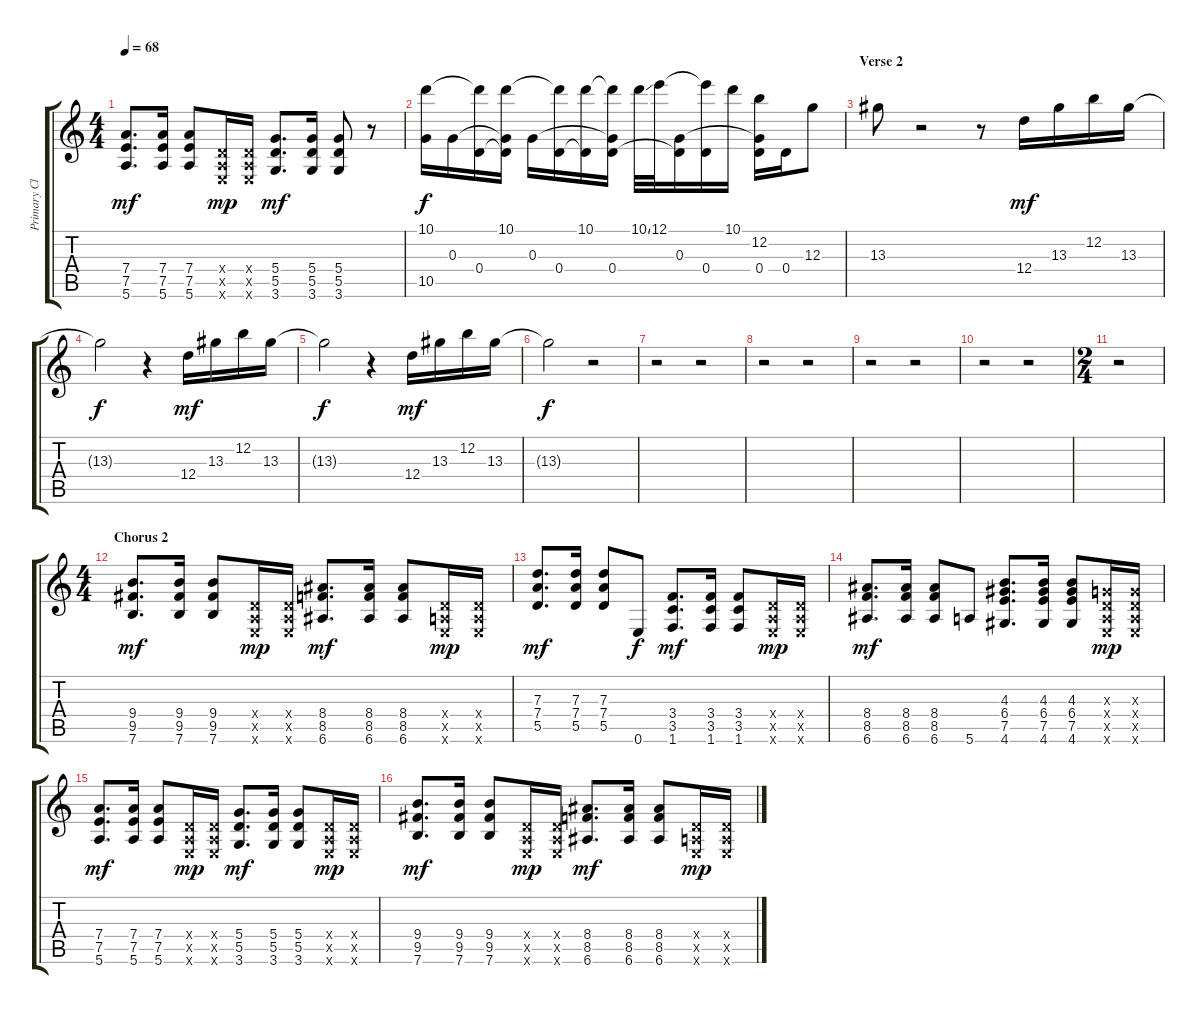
\track ("Primary Clean Rhythm part" "Primary Cl") {instrument acousticguitarsteel}
\staff {score tabs}
\tuning (E4 B3 G3 D3 A2 E2) {hide}
\ts (4 4)
\tempo 68
\clef g2
\ks c
(7.4 7.5 5.6).8{d dy mf} (7.4 7.5 5.6).16 (7.4 7.5 5.6).8 (0.4{x} 0.5{x} 0.6{x}).16{dy mp} (0.4{x} 0.5{x} 0.6{x}).16 (5.4 5.5 3.6).8{d dy mf} (5.4 5.5 3.6).16 (5.4 5.5 3.6).8 r.8 |
(10.1 10.5).16{dy f} 0.3.16 (10.1{t} 0.4).16 (10.1 0.3{t} 0.4{t}).16 0.3.16 (10.1{t} 0.4).16 (10.1 0.4{t}).16 (10.1{t} 0.3{t} 0.4).16 10.1{ss}.32 12.1.32 (0.3 0.4{t}).16 (12.1{t} 0.4).16 10.1.16 (12.2 0.3{t} 0.4).16 0.4.16 12.3.8 |
\section ("" "Verse 2")
13.3.8 r.2 r.8 12.4.16{dy mf} 13.3.16 12.2.16 13.3.16 |
13.3{t}.2{dy f} r.4 12.4.16{dy mf} 13.3.16 12.2.16 13.3.16 |
13.3{t}.2{dy f} r.4 12.4.16{dy mf} 13.3.16 12.2.16 13.3.16 |
13.3{t}.2{dy f} r.2 |
r.2 r.2 |
r.2 r.2 |
r.2 r.2 |
r.2 r.2 |
\ts (2 4)
r.2 |
\ts (4 4)
\section ("" "Chorus 2")
(9.4 9.5 7.6).8{d dy mf} (9.4 9.5 7.6).16 (9.4 9.5 7.6).8 (0.4{x} 0.5{x} 0.6{x}).16{dy mp} (0.4{x} 0.5{x} 0.6{x}).16 (8.4 8.5 6.6).8{d dy mf} (8.4 8.5 6.6).16 (8.4 8.5 6.6).8 (0.4{x} 0.5{x} 0.6{x}).16{dy mp} (0.4{x} 0.5{x} 0.6{x}).16 |
(7.3 7.4 5.5).8{d dy mf} (7.3 7.4 5.5).16 (7.3 7.4 5.5).8 0.6.8{dy f} (3.4 3.5 1.6).8{d dy mf} (3.4 3.5 1.6).16 (3.4 3.5 1.6).8 (0.4{x} 0.5{x} 0.6{x}).16{dy mp} (0.4{x} 0.5{x} 0.6{x}).16 |
(8.4 8.5 6.6).8{d dy mf} (8.4 8.5 6.6).16 (8.4 8.5 6.6).8 5.6.8 (4.3 6.4 7.5 4.6).8{d} (4.3 6.4 7.5 4.6).16 (4.3 6.4 7.5 4.6).8 (0.3{x} 0.4{x} 0.5{x} 0.6{x}).16{dy mp} (0.3{x} 0.4{x} 0.5{x} 0.6{x}).16 |
(7.4 7.5 5.6).8{d dy mf} (7.4 7.5 5.6).16 (7.4 7.5 5.6).8 (0.4{x} 0.5{x} 0.6{x}).16{dy mp} (0.4{x} 0.5{x} 0.6{x}).16 (5.4 5.5 3.6).8{d dy mf} (5.4 5.5 3.6).16 (5.4 5.5 3.6).8 (0.4{x} 0.5{x} 0.6{x}).16{dy mp} (0.4{x} 0.5{x} 0.6{x}).16 |
(9.4 9.5 7.6).8{d dy mf} (9.4 9.5 7.6).16 (9.4 9.5 7.6).8 (0.4{x} 0.5{x} 0.6{x}).16{dy mp} (0.4{x} 0.5{x} 0.6{x}).16 (8.4 8.5 6.6).8{d dy mf} (8.4 8.5 6.6).16 (8.4 8.5 6.6).8 (0.4{x} 0.5{x} 0.6{x}).16{dy mp} (0.4{x} 0.5{x} 0.6{x}).16
